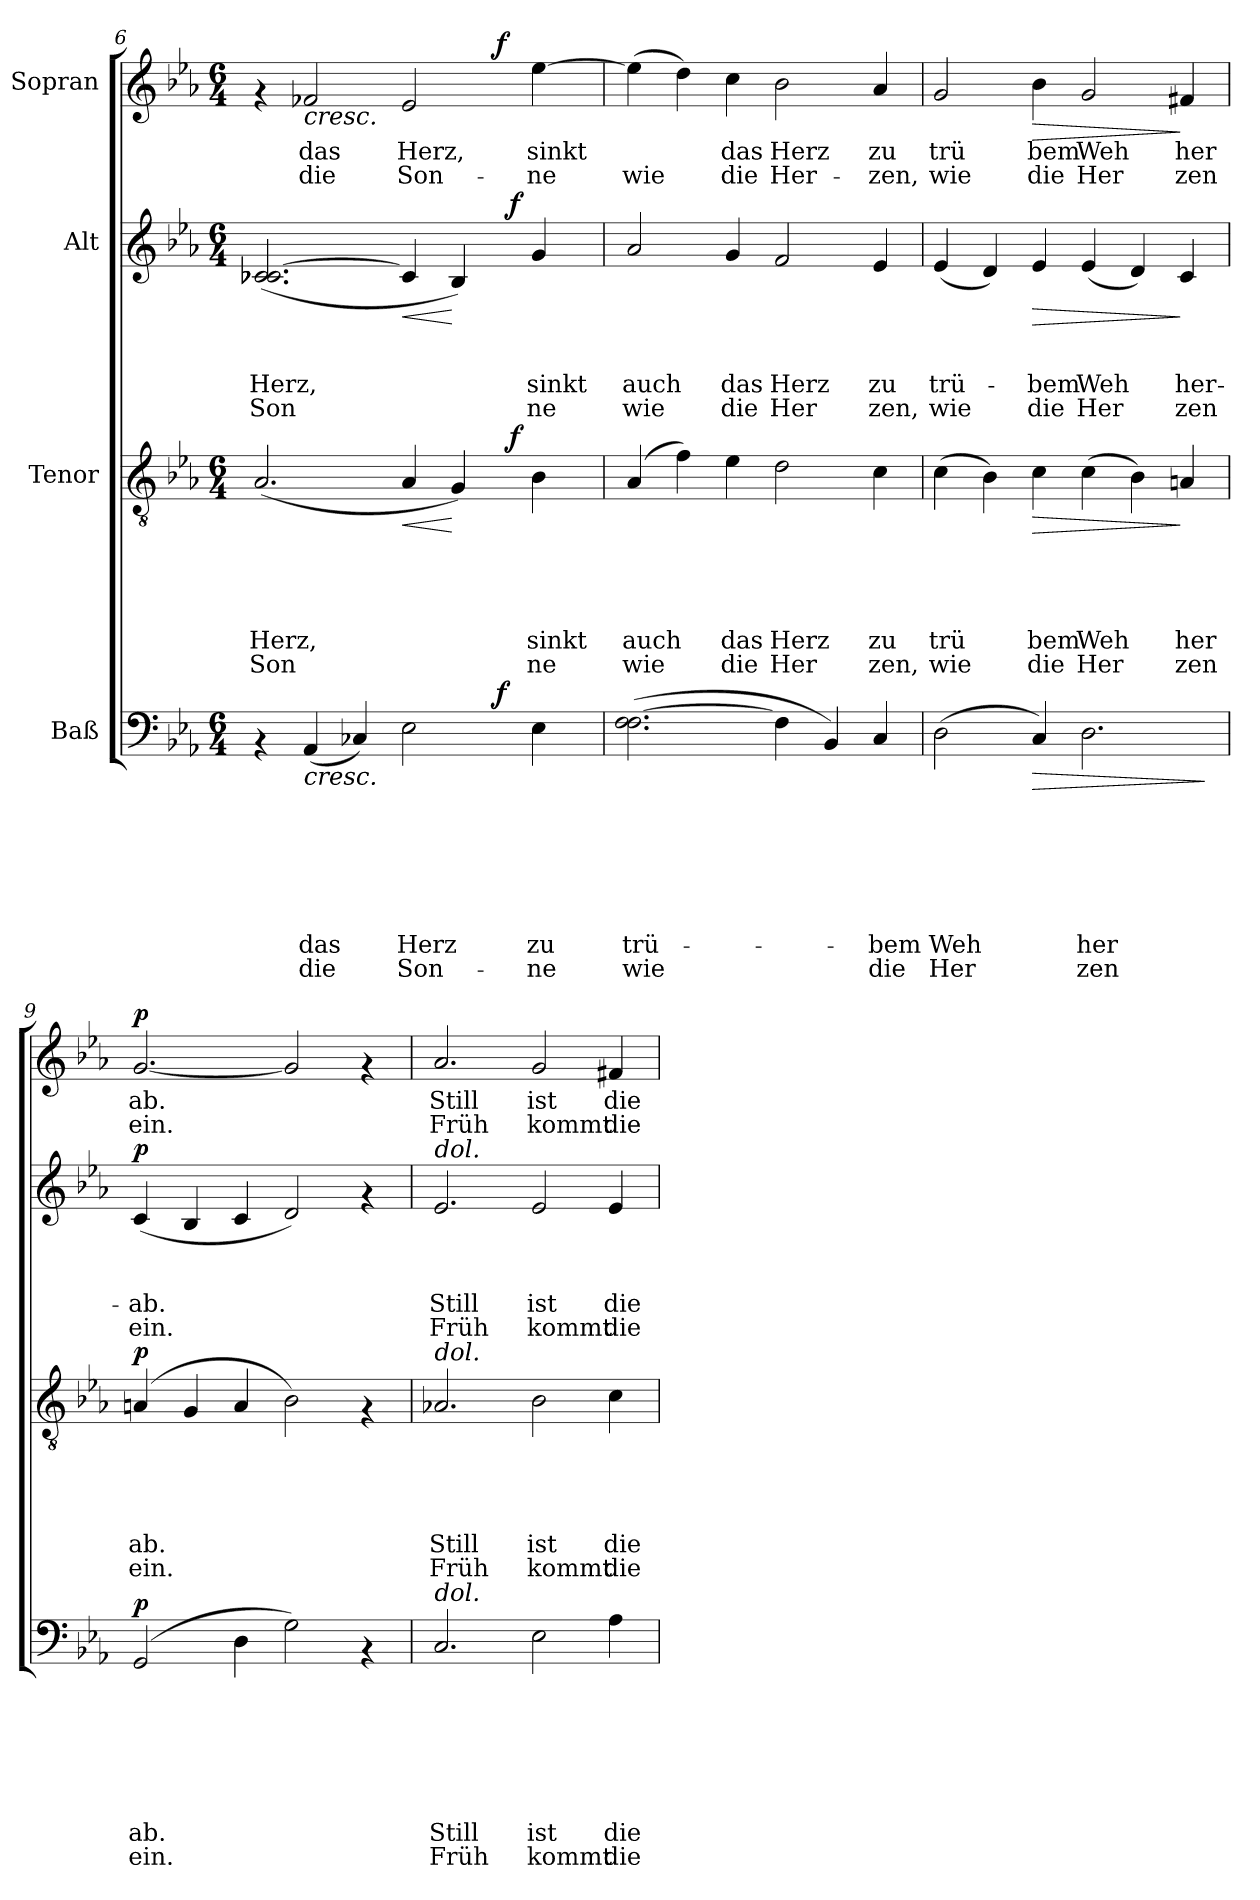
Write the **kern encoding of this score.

**kern	**text	**text	**text	**text	**text	**text	**text	**text	**dynam	**kern	**text	**text	**text	**text	**text	**text	**dynam	**kern	**text	**text	**text	**text	**dynam	**kern	**text	**text	**dynam
*part4	*part4	*part4	*part4	*part4	*part4	*part4	*part4	*part4	*part4	*part3	*part3	*part3	*part3	*part3	*part3	*part3	*part3	*part2	*part2	*part2	*part2	*part2	*part2	*part1	*part1	*part1	*part1
*staff4	*staff4	*staff4	*staff4	*staff4	*staff4	*staff4	*staff4	*staff4	*staff4	*staff3	*staff3	*staff3	*staff3	*staff3	*staff3	*staff3	*staff3	*staff2	*staff2	*staff2	*staff2	*staff2	*staff2	*staff1	*staff1	*staff1	*staff1
*I"Baß	*	*	*	*	*	*	*	*	*	*I"Tenor	*	*	*	*	*	*	*	*I"Alt	*	*	*	*	*	*I"Sopran	*	*	*
*clefF4	*	*	*	*	*	*	*	*	*	*clefGv2	*	*	*	*	*	*	*	*clefG2	*	*	*	*	*	*clefG2	*	*	*
*k[b-e-a-]	*	*	*	*	*	*	*	*	*	*k[b-e-a-]	*	*	*	*	*	*	*	*k[b-e-a-]	*	*	*	*	*	*k[b-e-a-]	*	*	*
*E-:	*	*	*	*	*	*	*	*	*	*E-:	*	*	*	*	*	*	*	*E-:	*	*	*	*	*	*E-:	*	*	*
*M6/4	*	*	*	*	*	*	*	*	*	*M6/4	*	*	*	*	*	*	*	*M6/4	*	*	*	*	*	*M6/4	*	*	*
=6	=6	=6	=6	=6	=6	=6	=6	=6	=6	=6	=6	=6	=6	=6	=6	=6	=6	=6	=6	=6	=6	=6	=6	=6	=6	=6	=6
!	!	!	!	!	!	!	!	!	!	!	!	!	!	!	!LO:LY:b:rj	!LO:LY:b:rj	!	!	!	!	!LO:LY:b:rj	!LO:LY:b:rj	!	!	!	!	!
*^	*	*	*	*	*	*	*	*	*	*^	*	*	*	*	*	*	*	*^	*	*	*	*	*	*^	*	*	*
4rAA	1ryy	.	.	.	.	.	.	.	.	.	(<2.A-/	1ryy	.	.	.	.	Herz,	Son	.	(<2.c-X/ [<2.c-X/	1ryy	.	.	Herz,	Son	.	4rf	1ryy	.	.	.
!	!	!	!	!	!	!	!	!LO:LY:b:rj	!LO:LY:b:rj	!LO:HP:b	!	!	!	!	!	!	!	!	!	!	!	!	!	!	!	!	!	!	!LO:LY:b:rj	!LO:LY:b:rj	!LO:HP:b
(<4AA-/	.	.	.	.	.	.	.	das	die	<	.	.	.	.	.	.	.	.	.	.	.	.	.	.	.	.	2f-X/	.	das	die	<
4C-X/)	.	.	.	.	.	.	.	.	.	.	.	.	.	.	.	.	.	.	.	.	.	.	.	.	.	.	.	.	.	.	.
!	!	!	!	!	!	!	!	!LO:LY:b:rj	!LO:LY:b:rj	!	!	!	!	!	!	!	!	!	!LO:HP:b	!	!	!	!	!	!	!LO:HP:b	!	!	!LO:LY:b:rj	!LO:LY:b:rj	!
2E-\	.	.	.	.	.	.	.	Herz	Son-	.	4A-/	.	.	.	.	.	.	.	<	4c-/]	.	.	.	.	.	<	2e-/	.	Herz,	Son-	.
.	8ryy	.	.	.	.	.	.	.	.	.	4G/)	8.ryy	.	.	.	.	.	.	[	4B-/)	8.ryy	.	.	.	.	[	.	8ryy	.	.	.
.	32ryy	.	.	.	.	.	.	.	.	.	.	.	.	.	.	.	.	.	.	.	.	.	.	.	.	.	.	32ryy	.	.	.
!	!	!	!	!	!	!	!	!	!	!LO:DY:a	!	!	!	!	!	!	!	!	!	!	!	!	!	!	!	!	!	!	!	!	!LO:DY:a
.	4ryy	.	.	.	.	.	.	.	.	f	.	.	.	.	.	.	.	.	.	.	.	.	.	.	.	.	.	4ryy	.	.	f
!	!	!	!	!	!	!	!	!	!	!	!	!	!	!	!	!	!	!	!LO:DY:a	!	!	!	!	!	!	!LO:DY:a	!	!	!	!	!
.	.	.	.	.	.	.	.	.	.	.	.	4ryy	.	.	.	.	.	.	f	.	4ryy	.	.	.	.	f	.	.	.	.	.
!	!	!	!	!	!	!	!	!LO:LY:b:rj	!LO:LY:b:rj	!	!	!	!	!	!	!	!LO:LY:b:rj	!LO:LY:b:rj	!	!	!	!	!	!LO:LY:b:rj	!LO:LY:b:rj	!	!	!	!LO:LY:b:rj	!LO:LY:b:rj	!
4E-\	.	.	.	.	.	.	.	zu	-ne	[	4B-\	.	.	.	.	.	sinkt	ne	.	4g/	.	.	.	sinkt	ne	.	[>4ee-\	.	sinkt	-ne	[
.	16.ryy	.	.	.	.	.	.	.	.	.	.	.	.	.	.	.	.	.	.	.	.	.	.	.	.	.	.	16.ryy	.	.	.
.	.	.	.	.	.	.	.	.	.	.	.	16ryy	.	.	.	.	.	.	.	.	16ryy	.	.	.	.	.	.	.	.	.	.
=7	=7	=7	=7	=7	=7	=7	=7	=7	=7	=7	=7	=7	=7	=7	=7	=7	=7	=7	=7	=7	=7	=7	=7	=7	=7	=7	=7	=7	=7	=7	=7
!	!	!	!	!	!	!	!	!LO:LY:b:rj	!LO:LY:b:rj	!	!	!	!	!	!	!	!LO:LY:b:rj	!LO:LY:b:rj	!	!	!	!	!	!LO:LY:b:rj	!LO:LY:b:rj	!	!	!	!	!LO:LY:b:rj	!
*v	*v	*	*	*	*	*	*	*	*	*	*	*	*	*	*	*	*	*	*	*v	*v	*	*	*	*	*	*v	*v	*	*	*
*	*	*	*	*	*	*	*	*	*	*v	*v	*	*	*	*	*	*	*	*	*	*	*	*	*	*	*	*	*
(>2.F\ [>2.F\	.	.	.	.	.	.	trü-	wie	.	(>4A-/	.	.	.	.	auch	wie	.	2a-/	.	.	auch	wie	.	(<4ee-\]	.	wie	.
.	.	.	.	.	.	.	.	.	.	4f\)	.	.	.	.	.	.	.	.	.	.	.	.	.	4dd\)	.	.	.
!	!	!	!	!	!	!	!	!	!	!	!	!	!	!	!LO:LY:b:rj	!LO:LY:b:rj	!	!	!	!	!LO:LY:b:rj	!LO:LY:b:rj	!	!	!LO:LY:b:rj	!LO:LY:b:rj	!
.	.	.	.	.	.	.	.	.	.	4e-\	.	.	.	.	das	die	.	4g/	.	.	das	die	.	4cc\	das	die	.
!	!	!	!	!	!	!	!	!	!	!	!	!	!	!	!LO:LY:b:rj	!LO:LY:b:rj	!	!	!	!	!LO:LY:b:rj	!LO:LY:b:rj	!	!	!LO:LY:b:rj	!LO:LY:b:rj	!
4F\]	.	.	.	.	.	.	.	.	.	2d\	.	.	.	.	Herz	Her	.	2f/	.	.	Herz	Her	.	2b-\	Herz	Her-	.
4BB-/)	.	.	.	.	.	.	.	.	.	.	.	.	.	.	.	.	.	.	.	.	.	.	.	.	.	.	.
!	!	!	!	!	!	!	!LO:LY:b:rj	!LO:LY:b:rj	!	!	!	!	!	!	!LO:LY:b:rj	!LO:LY:b:rj	!	!	!	!	!LO:LY:b:rj	!LO:LY:b:rj	!	!	!LO:LY:b:rj	!LO:LY:b:rj	!
4C/	.	.	.	.	.	.	-bem	die	.	4c\	.	.	.	.	zu	zen,	.	4e-/	.	.	zu	zen,	.	4a-/	zu	-zen,	.
!!LO:PB:g=z
=8	=8	=8	=8	=8	=8	=8	=8	=8	=8	=8	=8	=8	=8	=8	=8	=8	=8	=8	=8	=8	=8	=8	=8	=8	=8	=8	=8
!	!	!	!	!	!	!	!LO:LY:b:rj	!LO:LY:b:rj	!	!	!	!	!	!	!LO:LY:b:rj	!LO:LY:b:rj	!	!	!	!	!LO:LY:b:rj	!LO:LY:b:rj	!	!	!LO:LY:b:rj	!LO:LY:b:rj	!
(>2D\	.	.	.	.	.	.	Weh	Her	.	(>4c\	.	.	.	.	trü	wie	.	(<4e-/	.	.	trü-	wie	.	2g/	trü	wie	.
.	.	.	.	.	.	.	.	.	.	4B-\)	.	.	.	.	.	.	.	4d/)	.	.	.	.	.	.	.	.	.
!	!	!	!	!	!	!	!	!	!LO:HP:b	!	!	!	!	!	!LO:LY:b:rj	!LO:LY:b:rj	!LO:HP:b	!	!	!	!LO:LY:b:rj	!LO:LY:b:rj	!LO:HP:b	!	!LO:LY:b:rj	!LO:LY:b:rj	!LO:HP:b
4C/)	.	.	.	.	.	.	.	.	>	4c\	.	.	.	.	bem	die	>	4e-/	.	.	-bem	die	>	4b-\	bem	die	>
!	!	!	!	!	!	!	!LO:LY:b:rj	!LO:LY:b:rj	!	!	!	!	!	!	!LO:LY:b:rj	!LO:LY:b:rj	!	!	!	!	!LO:LY:b:rj	!LO:LY:b:rj	!	!	!LO:LY:b:rj	!LO:LY:b:rj	!
2.D\	.	.	.	.	.	.	her	zen	.	(>4c\	.	.	.	.	Weh	Her	.	(<4e-/	.	.	Weh	Her	.	2g/	Weh	Her	.
.	.	.	.	.	.	.	.	.	.	4B-\)	.	.	.	.	.	.	.	4d/)	.	.	.	.	.	.	.	.	.
!	!	!	!	!	!	!	!	!	!	!	!	!	!	!	!LO:LY:b:rj	!LO:LY:b:rj	!	!	!	!	!LO:LY:b:rj	!LO:LY:b:rj	!	!	!LO:LY:b:rj	!LO:LY:b:rj	!
.	.	.	.	.	.	.	.	.	.	4An/	.	.	.	.	her	zen	]	4c/	.	.	her-	zen	]	4f#X/	her	zen	]
.	.	.	.	.	.	.	.	.	]	.	.	.	.	.	.	.	.	.	.	.	.	.	.	.	.	.	.
=9	=9	=9	=9	=9	=9	=9	=9	=9	=9	=9	=9	=9	=9	=9	=9	=9	=9	=9	=9	=9	=9	=9	=9	=9	=9	=9	=9
!	!	!	!	!	!	!	!LO:LY:b:rj	!LO:LY:b:rj	!LO:DY:a	!	!	!	!	!	!LO:LY:b:rj	!LO:LY:b:rj	!LO:DY:a	!	!	!	!LO:LY:b:rj	!LO:LY:b:rj	!LO:DY:a	!	!LO:LY:b:rj	!LO:LY:b:rj	!LO:DY:a
(>2GG/	.	.	.	.	.	.	ab.	ein.	p	(>4An/	.	.	.	.	ab.	ein.	p	(<4c/	.	.	-ab.	ein.	p	[<2.g/	ab.	ein.	p
.	.	.	.	.	.	.	.	.	.	4G/	.	.	.	.	.	.	.	4B-/	.	.	.	.	.	.	.	.	.
4D\	.	.	.	.	.	.	.	.	.	4A/	.	.	.	.	.	.	.	4c/	.	.	.	.	.	.	.	.	.
2G\)	.	.	.	.	.	.	.	.	.	2B-\)	.	.	.	.	.	.	.	2d/)	.	.	.	.	.	2g/]	.	.	.
4rAA	.	.	.	.	.	.	.	.	.	4rF	.	.	.	.	.	.	.	4rf	.	.	.	.	.	4rf	.	.	.
=10	=10	=10	=10	=10	=10	=10	=10	=10	=10	=10	=10	=10	=10	=10	=10	=10	=10	=10	=10	=10	=10	=10	=10	=10	=10	=10	=10
!	!	!	!	!	!	!	!	!	!	!	!	!	!	!	!	!	!	!LO:TX:a:i:t=dol.	!	!	!	!	!	!	!	!	!
!	!	!	!	!	!	!	!	!	!	!LO:TX:a:i:t=dol.	!	!	!	!	!	!	!	!	!	!	!	!	!	!	!	!	!
!LO:TX:a:i:t=dol.	!	!	!	!	!	!	!	!	!	!	!	!	!	!	!	!	!	!	!	!	!	!	!	!	!	!	!
!	!	!	!	!	!	!	!LO:LY:b:rj	!LO:LY:b:rj	!	!	!	!	!	!	!LO:LY:b:rj	!LO:LY:b:rj	!	!	!	!	!LO:LY:b:rj	!LO:LY:b:rj	!	!	!LO:LY:b:rj	!LO:LY:b:rj	!
2.C/	.	.	.	.	.	.	Still	Früh	.	2.A-X/	.	.	.	.	Still	Früh	.	2.e-/	.	.	Still	Früh	.	2.a-/	Still	Früh	.
!	!	!	!	!	!	!	!LO:LY:b:rj	!LO:LY:b:rj	!	!	!	!	!	!	!LO:LY:b:rj	!LO:LY:b:rj	!	!	!	!	!LO:LY:b:rj	!LO:LY:b:rj	!	!	!LO:LY:b:rj	!LO:LY:b:rj	!
2E-\	.	.	.	.	.	.	ist	kommt	.	2B-\	.	.	.	.	ist	kommt	.	2e-/	.	.	ist	kommt	.	2g/	ist	kommt	.
!	!	!	!	!	!	!	!LO:LY:b:rj	!LO:LY:b:rj	!	!	!	!	!	!	!LO:LY:b:rj	!LO:LY:b:rj	!	!	!	!	!LO:LY:b:rj	!LO:LY:b:rj	!	!	!LO:LY:b:rj	!LO:LY:b:rj	!
4A-\	.	.	.	.	.	.	die	die	.	4c\	.	.	.	.	die	die	.	4e-/	.	.	die	die	.	4f#X/	die	die	.
=	=	=	=	=	=	=	=	=	=	=	=	=	=	=	=	=	=	=	=	=	=	=	=	=	=	=	=
*-	*-	*-	*-	*-	*-	*-	*-	*-	*-	*-	*-	*-	*-	*-	*-	*-	*-	*-	*-	*-	*-	*-	*-	*-	*-	*-	*-
